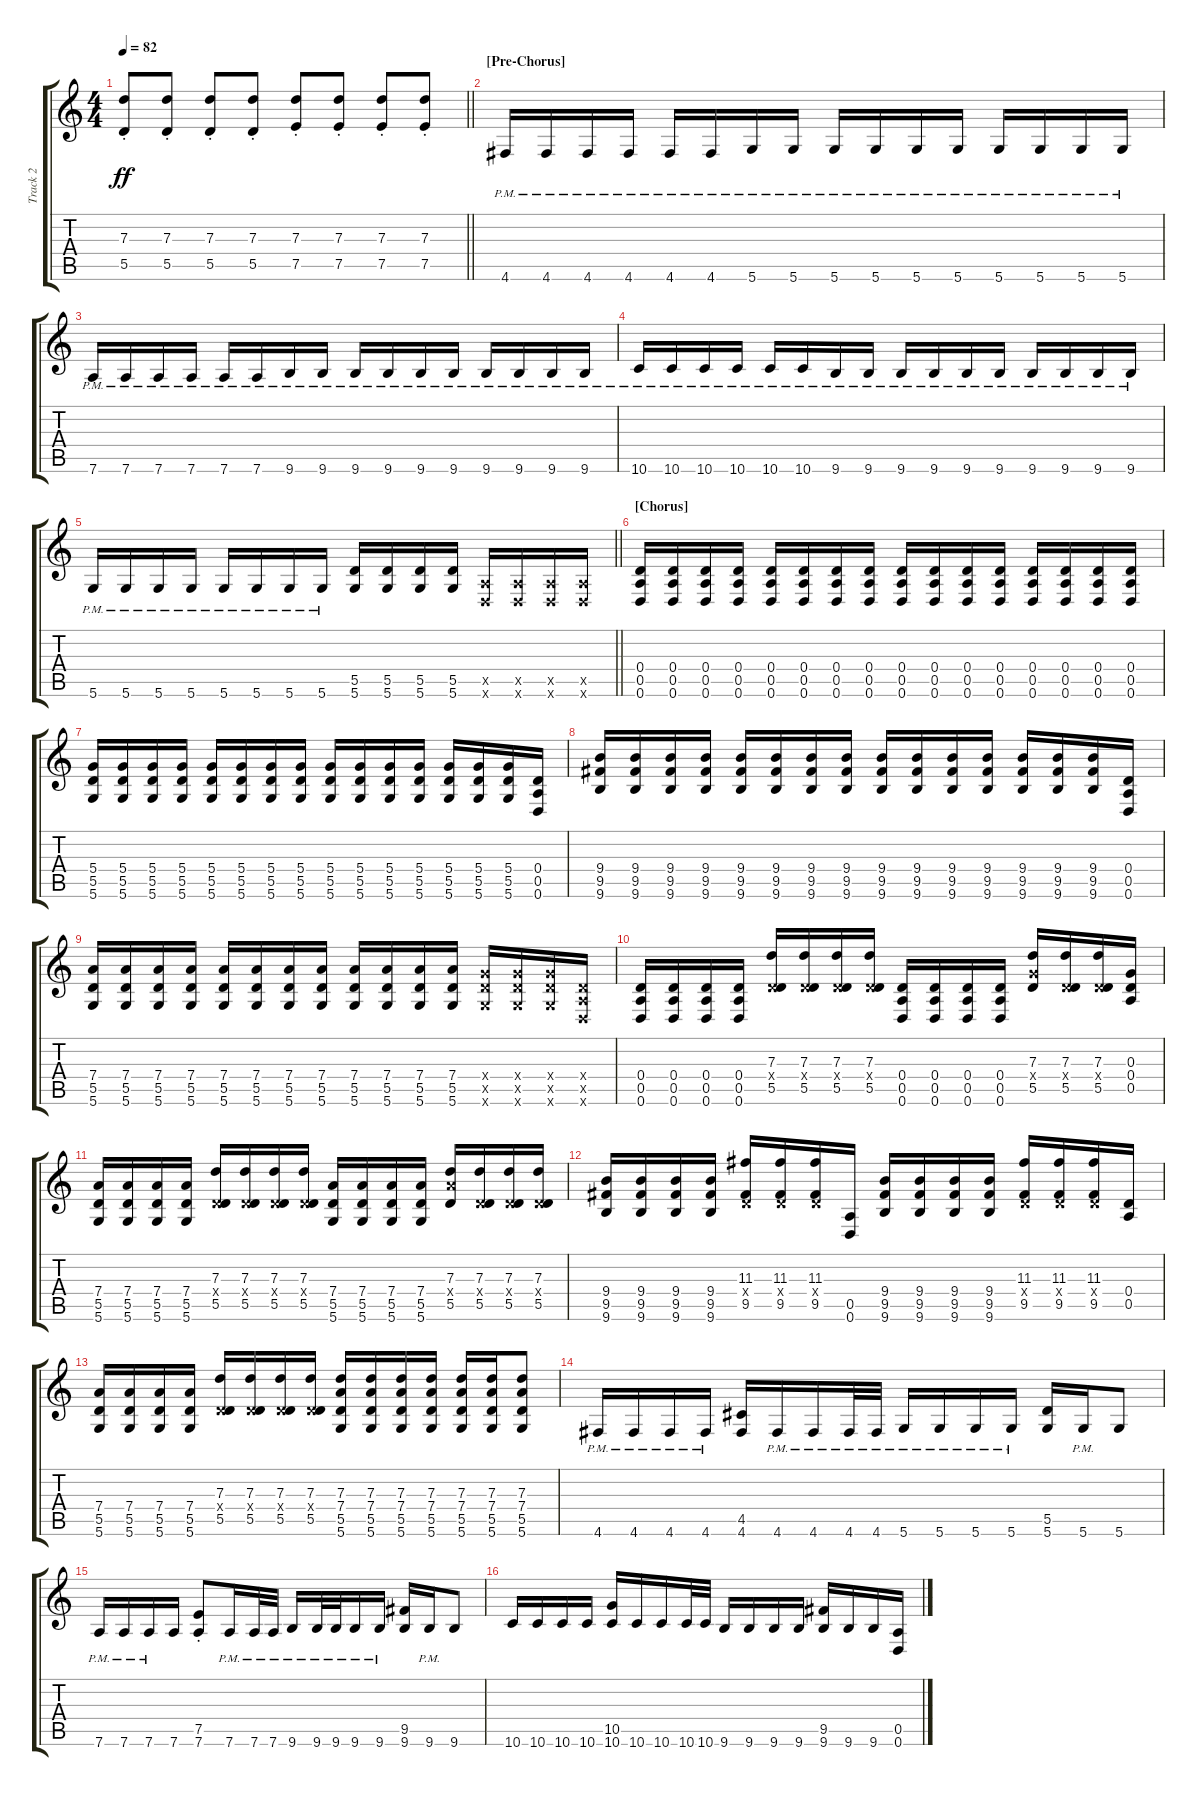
\track ("Track 2" "Track 2") {instrument distortionguitar}
\staff {score tabs}
\tuning (E4 B3 G3 D3 A2 D2) {hide}
\ts (4 4)
\tempo 82
\clef g2
\barLineRight lightlight
\ks c
(7.3{st} 5.5{st}).8{dy ff} (7.3{st} 5.5{st}).8 (7.3{st} 5.5{st}).8 (7.3{st} 5.5{st}).8 (7.3{st} 7.5{st}).8 (7.3{st} 7.5{st}).8 (7.3{st} 7.5{st}).8 (7.3{st} 7.5{st}).8 |
\section ("" "[Pre-Chorus]")
4.6{pm}.16 4.6{pm}.16 4.6{pm}.16 4.6{pm}.16 4.6{pm}.16 4.6{pm}.16 5.6{pm}.16 5.6{pm}.16 5.6{pm}.16 5.6{pm}.16 5.6{pm}.16 5.6{pm}.16 5.6{pm}.16 5.6{pm}.16 5.6{pm}.16 5.6{pm}.16 |
7.6{pm}.16 7.6{pm}.16 7.6{pm}.16 7.6{pm}.16 7.6{pm}.16 7.6{pm}.16 9.6{pm}.16 9.6{pm}.16 9.6{pm}.16 9.6{pm}.16 9.6{pm}.16 9.6{pm}.16 9.6{pm}.16 9.6{pm}.16 9.6{pm}.16 9.6{pm}.16 |
10.6{pm}.16 10.6{pm}.16 10.6{pm}.16 10.6{pm}.16 10.6{pm}.16 10.6{pm}.16 9.6{pm}.16 9.6{pm}.16 9.6{pm}.16 9.6{pm}.16 9.6{pm}.16 9.6{pm}.16 9.6{pm}.16 9.6{pm}.16 9.6{pm}.16 9.6{pm}.16 |
\barLineRight lightlight
5.6{pm}.16 5.6{pm}.16 5.6{pm}.16 5.6{pm}.16 5.6{pm}.16 5.6{pm}.16 5.6{pm}.16 5.6{pm}.16 (5.5 5.6).16 (5.5 5.6).16 (5.5 5.6).16 (5.5 5.6).16 (0.5{x} 0.6{x}).16 (0.5{x} 0.6{x}).16 (0.5{x} 0.6{x}).16 (0.5{x} 0.6{x}).16 |
\section ("" "[Chorus]")
(0.4 0.5 0.6).16 (0.4 0.5 0.6).16 (0.4 0.5 0.6).16 (0.4 0.5 0.6).16 (0.4 0.5 0.6).16 (0.4 0.5 0.6).16 (0.4 0.5 0.6).16 (0.4 0.5 0.6).16 (0.4 0.5 0.6).16 (0.4 0.5 0.6).16 (0.4 0.5 0.6).16 (0.4 0.5 0.6).16 (0.4 0.5 0.6).16 (0.4 0.5 0.6).16 (0.4 0.5 0.6).16 (0.4 0.5 0.6).16 |
(5.4 5.5 5.6).16 (5.4 5.5 5.6).16 (5.4 5.5 5.6).16 (5.4 5.5 5.6).16 (5.4 5.5 5.6).16 (5.4 5.5 5.6).16 (5.4 5.5 5.6).16 (5.4 5.5 5.6).16 (5.4 5.5 5.6).16 (5.4 5.5 5.6).16 (5.4 5.5 5.6).16 (5.4 5.5 5.6).16 (5.4 5.5 5.6).16 (5.4 5.5 5.6).16 (5.4 5.5 5.6).16 (0.4 0.5 0.6).16 |
(9.4 9.5 9.6).16 (9.4 9.5 9.6).16 (9.4 9.5 9.6).16 (9.4 9.5 9.6).16 (9.4 9.5 9.6).16 (9.4 9.5 9.6).16 (9.4 9.5 9.6).16 (9.4 9.5 9.6).16 (9.4 9.5 9.6).16 (9.4 9.5 9.6).16 (9.4 9.5 9.6).16 (9.4 9.5 9.6).16 (9.4 9.5 9.6).16 (9.4 9.5 9.6).16 (9.4 9.5 9.6).16 (0.4 0.5 0.6).16 |
(7.4 5.5 5.6).16 (7.4 5.5 5.6).16 (7.4 5.5 5.6).16 (7.4 5.5 5.6).16 (7.4 5.5 5.6).16 (7.4 5.5 5.6).16 (7.4 5.5 5.6).16 (7.4 5.5 5.6).16 (7.4 5.5 5.6).16 (7.4 5.5 5.6).16 (7.4 5.5 5.6).16 (7.4 5.5 5.6).16 (5.4{x} 5.5{x} 5.6{x}).16 (5.4{x} 5.5{x} 5.6{x}).16 (5.4{x} 5.5{x} 5.6{x}).16 (0.4{x} 0.5{x} 0.6{x}).16 |
(0.4 0.5 0.6).16 (0.4 0.5 0.6).16 (0.4 0.5 0.6).16 (0.4 0.5 0.6).16 (7.3 0.4{x} 5.5).16 (7.3 0.4{x} 5.5).16 (7.3 0.4{x} 5.5).16 (7.3 0.4{x} 5.5).16 (0.4 0.5 0.6).16 (0.4 0.5 0.6).16 (0.4 0.5 0.6).16 (0.4 0.5 0.6).16 (7.3 5.4{x} 5.5).16 (7.3 0.4{x} 5.5).16 (7.3 0.4{x} 5.5).16 (0.3 0.4 0.5).16 |
(7.4 5.5 5.6).16 (7.4 5.5 5.6).16 (7.4 5.5 5.6).16 (7.4 5.5 5.6).16 (7.3 0.4{x} 5.5).16 (7.3 0.4{x} 5.5).16 (7.3 0.4{x} 5.5).16 (7.3 0.4{x} 5.5).16 (7.4 5.5 5.6).16 (7.4 5.5 5.6).16 (7.4 5.5 5.6).16 (7.4 5.5 5.6).16 (7.3 7.4{x} 5.5).16 (7.3 0.4{x} 5.5).16 (7.3 0.4{x} 5.5).16 (7.3 0.4{x} 5.5).16 |
(9.4 9.5 9.6).16 (9.4 9.5 9.6).16 (9.4 9.5 9.6).16 (9.4 9.5 9.6).16 (11.3 0.4{x} 9.5).16 (11.3 0.4{x} 9.5).16 (11.3 0.4{x} 9.5).16 (0.5 0.6).16 (9.4 9.5 9.6).16 (9.4 9.5 9.6).16 (9.4 9.5 9.6).16 (9.4 9.5 9.6).16 (11.3 0.4{x} 9.5).16 (11.3 0.4{x} 9.5).16 (11.3 0.4{x} 9.5).16 (0.4 0.5).16 |
(7.4 5.5 5.6).16 (7.4 5.5 5.6).16 (7.4 5.5 5.6).16 (7.4 5.5 5.6).16 (7.3 0.4{x} 5.5).16 (7.3 0.4{x} 5.5).16 (7.3 0.4{x} 5.5).16 (7.3 0.4{x} 5.5).16 (7.3 7.4 5.5 5.6).16 (7.3 7.4 5.5 5.6).16 (7.3 7.4 5.5 5.6).16 (7.3 7.4 5.5 5.6).16 (7.3 7.4 5.5 5.6).16 (7.3 7.4 5.5 5.6).16 (7.3 7.4 5.5 5.6).8 |
4.6{pm}.16 4.6{pm}.16 4.6{pm}.16 4.6{pm}.16 (4.5 4.6).16 4.6{pm}.16 4.6{pm}.16 4.6{pm}.32 4.6{pm}.32 5.6{pm}.16 5.6{pm}.16 5.6{pm}.16 5.6{pm}.16 (5.5 5.6).16 5.6{pm}.16 5.6.8 |
7.6{pm}.16 7.6{pm}.16 7.6{pm}.16 7.6.16 (7.5{st} 7.6{st}).8 7.6{pm}.16 7.6{pm}.32 7.6{pm}.32 9.6{pm}.16 9.6{pm}.32 9.6{pm}.32 9.6{pm}.16 9.6{pm}.16 (9.5 9.6).16 9.6{pm}.16 9.6.8 |
10.6.16 10.6.16 10.6.16 10.6.16 (10.5 10.6).16 10.6.16 10.6.16 10.6.32 10.6.32 9.6.16 9.6.16 9.6.16 9.6.16 (9.5 9.6).16 9.6.16 9.6.16 (0.5 0.6).16
